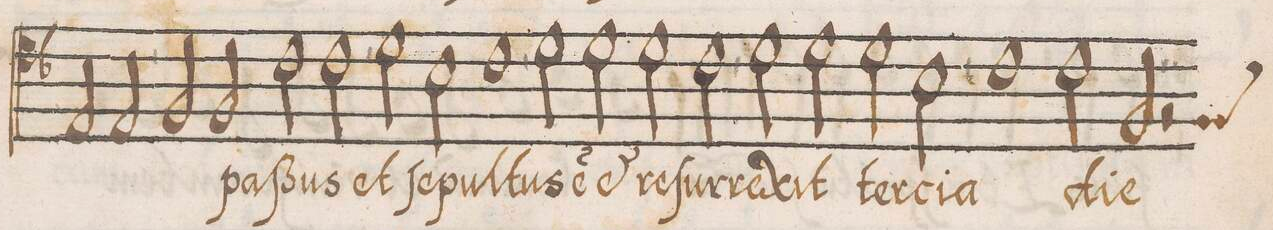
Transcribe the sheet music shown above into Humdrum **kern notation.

**kern	**text
*I"ALTVS	*
*clefC4	*
*k[b-]	*
*met()	*
*M2/1	*
2E-/	Pi-
2E-/	-la-
=91-	=91-
2F/	-to
*	*Xij
2F/	paſ-
2c\	-sus
2c\	et
=92-	=92-
2d\	ſe-
2B-\	-pul-
1c	-tus
=93-	=93-
2d\	e(st)
2d\	e(t)
2d\	re-
2c\	-ſur-
=94-	=94-
2d\	-re-
2d\	-xit
2d\	ter-
2B-\	-ci-
=95-	=95-
1c	-a
2c\	di-
*custos:F	*
2F/	-e
=96-	=96-
2r	.
*-	*-
